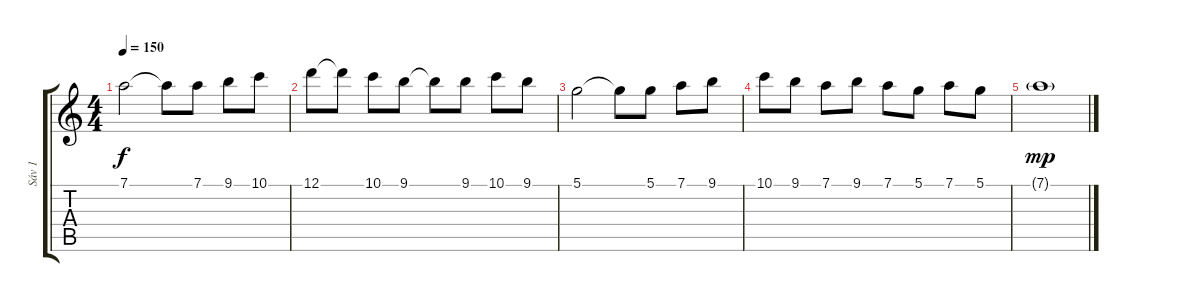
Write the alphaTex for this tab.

\track ("Sáv 1" "Sáv 1") {instrument distortionguitar}
\staff {score tabs}
\tuning (D4 A3 F3 C3 G2 C2) {hide}
\ts (4 4)
\tempo 150
\clef g2
\ks c
7.1.2{dy f} 7.1{t}.8 7.1.8 9.1.8 10.1.8 |
12.1.8 12.1{t}.8 10.1.8 9.1.8 9.1{t}.8 9.1.8 10.1.8 9.1.8 |
5.1.2 5.1{t}.8 5.1.8 7.1.8 9.1.8 |
10.1.8 9.1.8 7.1.8 9.1.8 7.1.8 5.1.8 7.1.8 5.1.8 |
7.1{g}.1{dy mp}
